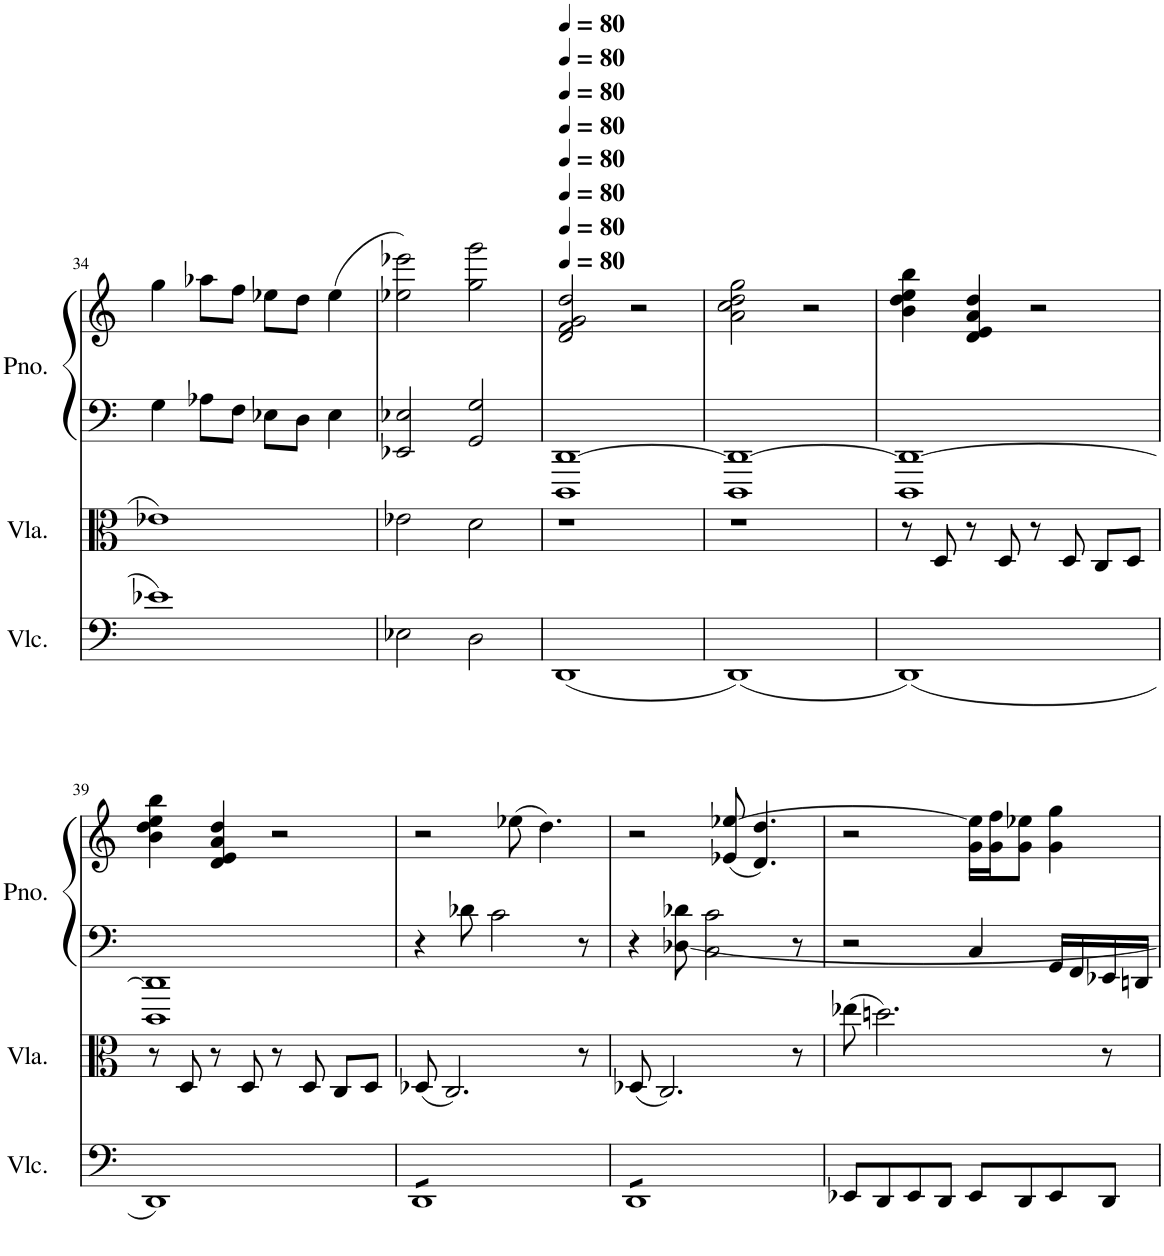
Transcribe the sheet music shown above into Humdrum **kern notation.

**kern	**kern	**kern	**kern
*part3	*part2	*part1	*part1
*staff4	*staff3	*staff2	*staff1
*I"Violoncello	*I"Viola	*I"Piano	*
*I'Vlc.	*I'Vla.	*I'Pno.	*
!!LO:PB:g=z
*clefF4	*clefC3	*clefF4	*clefG2
*k[]	*k[]	*k[]	*k[]
*M4/4	*M4/4	*M4/4	*M4/4
=34	=34	=34	=34
1e-X	1e-X	4G\	4gg\
.	.	8A-X\L	8aa-X\L
.	.	8F\J	8ff\J
.	.	8E-X\L	8ee-X\L
.	.	8D\J	8dd\J
.	.	4E-\	(4ee-\
=35	=35	=35	=35
2E-X\	2e-X\	2EE-X/ 2E-X/	2ee-X\ 2eee-X\)
2D\	2d\	2GG/ 2G/	2gg\ 2ggg\
=36	=36	=36	=36
*	*	*	*MM80
(1DD	1r	1DDD [1DD	2d/ 2f/ 2g/ 2dd/
.	.	.	2r
=37	=37	=37	=37
(1DD)	1r	1DDD 1DD_	2a\ 2cc\ 2dd\ 2gg\
.	.	.	2r
=38	=38	=38	=38
(1DD)	8r	1DDD 1DD_	4b\ 4dd\ 4ee\ 4bb\
.	8D/	.	.
.	8r	.	4d/ 4e/ 4a/ 4dd/
.	8D/	.	.
.	8r	.	2r
.	8D/	.	.
.	8C/L	.	.
.	8D/J	.	.
!!LO:LB:g=z
=39	=39	=39	=39
1DD)	8r	1DDD 1DD]	4b\ 4dd\ 4ee\ 4bb\
.	8D/	.	.
.	8r	.	4d/ 4e/ 4a/ 4dd/
.	8D/	.	.
.	8r	.	2r
.	8D/	.	.
.	8C/L	.	.
.	8D/J	.	.
=40	=40	=40	=40
*tremolo	*	*	*
8DDL	(8D-X/	4r	2r
8DD	2.C/)	.	.
8DD	.	8d-X\	.
8DD	.	2c\	.
8DD	.	.	(8ee-X\
8DD	.	.	4.dd\)
8DD	.	.	.
8DDJ	8r	8r	.
=41	=41	=41	=41
8DDL	(8D-X/	4r	2r
8DD	2.C/)	.	.
8DD	.	[8D-X\ 8d-X\	.
8DD	.	2C\ 2c\	.
8DD	.	.	(8e-X/ [8ee-X/
8DD	.	.	4.d/ 4.dd/)
8DD	.	.	.
8DDJ	8r	8r	.
*Xtremolo	*	*	*
=42	=42	=42	=42
8EE-X/L	(8ee-X\	2r	2r
8DD/	2.ddn\)	.	.
8EE-/	.	.	.
8DD/J	.	.	.
8EE-/L	.	4C/	16g\ 16ee-\]LL
.	.	.	16g\ 16ff\J
8DD/	.	.	8g\ 8ee-X\J
8EE-/	.	16GG/LL	4g\ 4gg\
.	.	16FF/	.
8DD/J	8r	16EE-X/	.
.	.	16DDn/JJ	.
=	=	=	=
*-	*-	*-	*-
